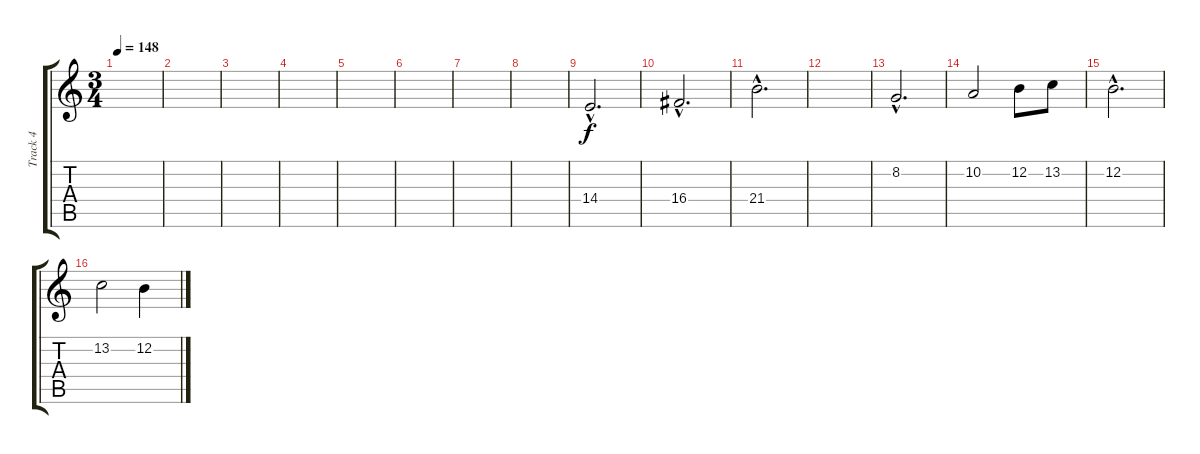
\track ("Track 4" "Track 4") {instrument viola}
\staff {score tabs}
\tuning (E4 B3 G3 D3 A2 E2) {hide}
\ts (3 4)
\tempo 148
\clef g2
\ks c
|
|
|
|
|
|
|
|
14.4{hac}.2{d} |
16.4{hac}.2{d} |
21.4{hac}.2{d} |
|
8.2{hac}.2{d} |
10.2.2 12.2.8 13.2.8 |
12.2{hac}.2{d} |
13.2.2 12.2.4
